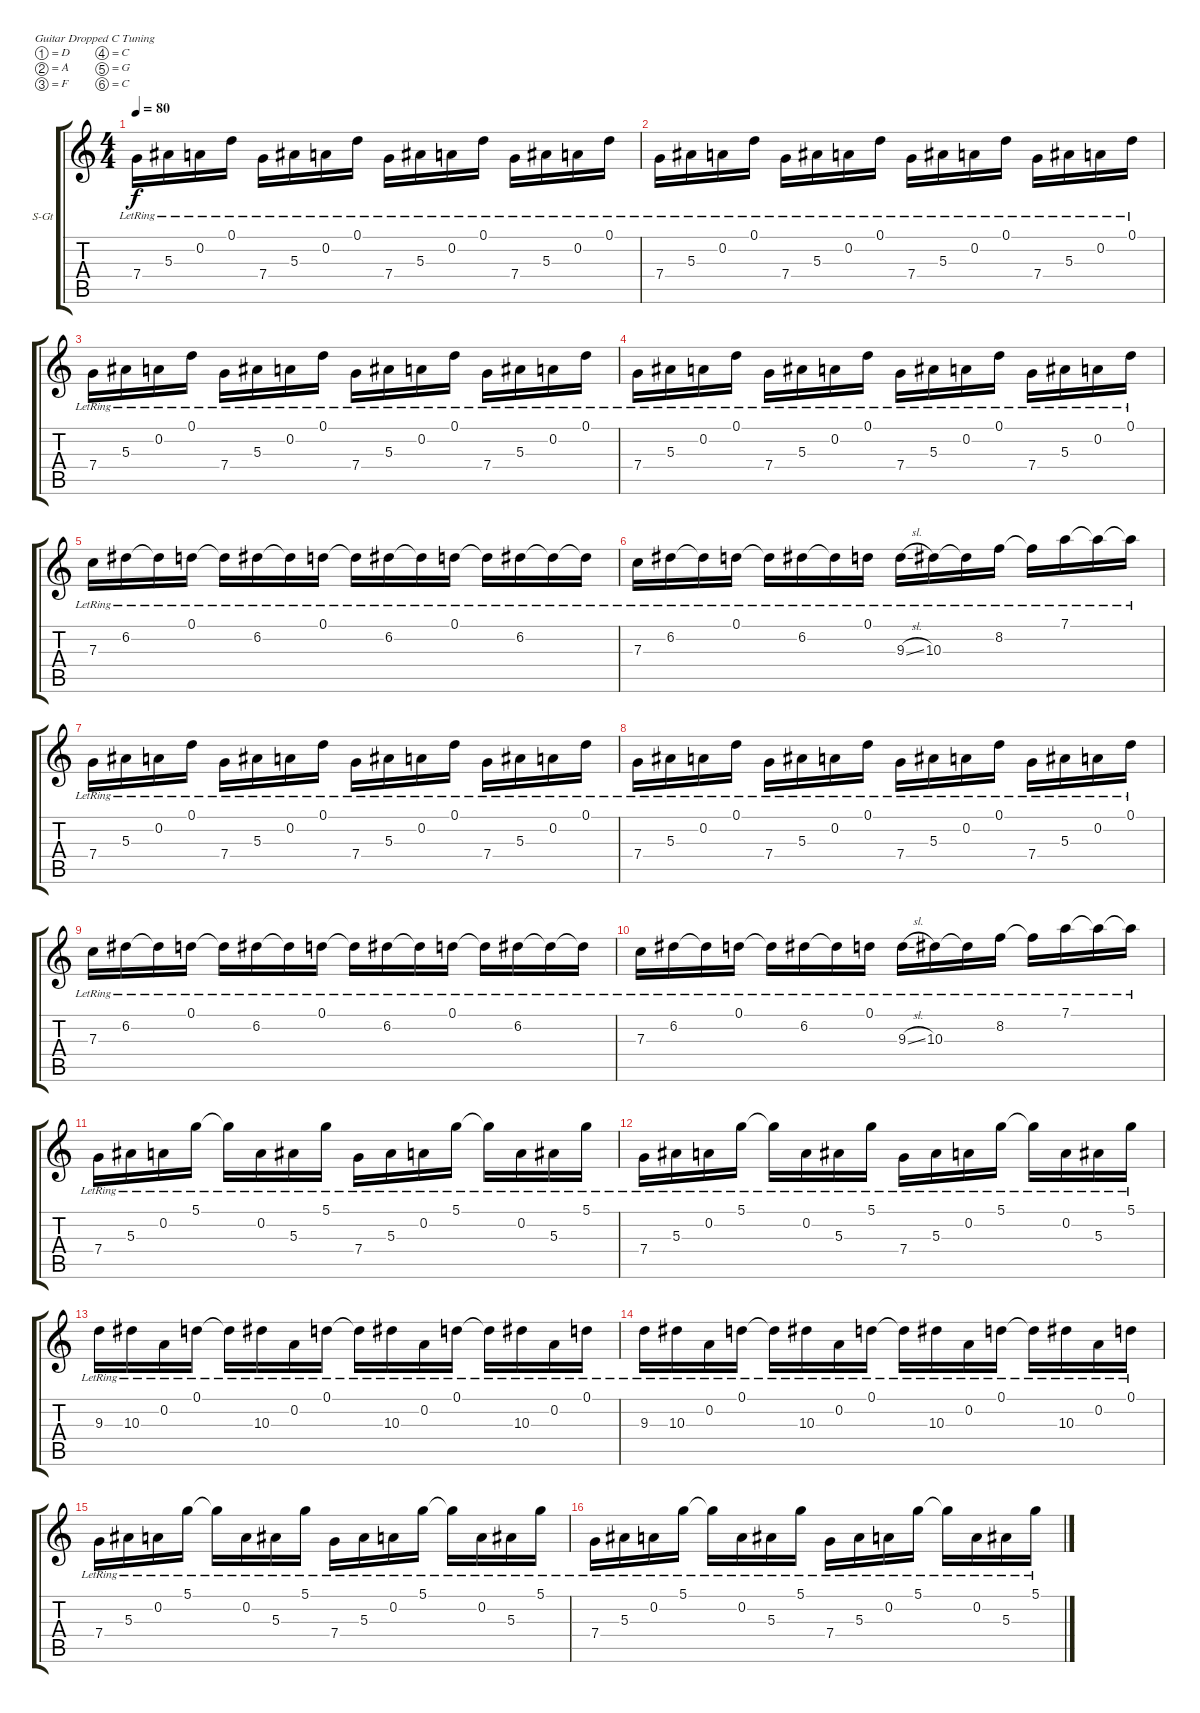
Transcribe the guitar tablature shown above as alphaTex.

\defaultSystemsLayout 4
\bracketExtendMode groupsimilarinstruments
\firstSystemTrackNameOrientation horizontal
\otherSystemsTrackNameOrientation horizontal
\track ("Steel Guitar" "S-Gt") {instrument acousticguitarsteel}
\staff {score tabs}
\tuning (D4 A3 F3 C3 G2 C2)
\ts (4 4)
\tempo 80
\clef g2
\ks c
7.4{lr}.16{dy f instrument acousticguitarsteel} 5.3{lr}.16 0.2{lr}.16 0.1{lr}.16 7.4{lr}.16 5.3{lr}.16 0.2{lr}.16 0.1{lr}.16 7.4{lr}.16 5.3{lr}.16 0.2{lr}.16 0.1{lr}.16 7.4{lr}.16 5.3{lr}.16 0.2{lr}.16 0.1{lr}.16 |
7.4{lr}.16 5.3{lr}.16 0.2{lr}.16 0.1{lr}.16 7.4{lr}.16 5.3{lr}.16 0.2{lr}.16 0.1{lr}.16 7.4{lr}.16 5.3{lr}.16 0.2{lr}.16 0.1{lr}.16 7.4{lr}.16 5.3{lr}.16 0.2{lr}.16 0.1{lr}.16 |
7.4{lr}.16 5.3{lr}.16 0.2{lr}.16 0.1{lr}.16 7.4{lr}.16 5.3{lr}.16 0.2{lr}.16 0.1{lr}.16 7.4{lr}.16 5.3{lr}.16 0.2{lr}.16 0.1{lr}.16 7.4{lr}.16 5.3{lr}.16 0.2{lr}.16 0.1{lr}.16 |
7.4{lr}.16 5.3{lr}.16 0.2{lr}.16 0.1{lr}.16 7.4{lr}.16 5.3{lr}.16 0.2{lr}.16 0.1{lr}.16 7.4{lr}.16 5.3{lr}.16 0.2{lr}.16 0.1{lr}.16 7.4{lr}.16 5.3{lr}.16 0.2{lr}.16 0.1{lr}.16 |
7.3{lr}.16 6.2{lr}.16 6.2{lr t}.16 0.1{lr}.16 0.1{lr t}.16 6.2{lr}.16 6.2{lr t}.16 0.1{lr}.16 0.1{lr t}.16 6.2{lr}.16 6.2{lr t}.16 0.1{lr}.16 0.1{lr t}.16 6.2{lr}.16 6.2{lr t}.16 6.2{lr t}.16 |
7.3{lr}.16 6.2{lr}.16 6.2{lr t}.16 0.1{lr}.16 0.1{lr t}.16 6.2{lr}.16 6.2{lr t}.16 0.1{lr}.16 9.3{sl lr}.16 10.3{lr}.16 10.3{lr t}.16 8.2{lr}.16 8.2{lr t}.16 7.1{lr}.16 7.1{lr t}.16 7.1{lr t}.16 |
7.4{lr}.16 5.3{lr}.16 0.2{lr}.16 0.1{lr}.16 7.4{lr}.16 5.3{lr}.16 0.2{lr}.16 0.1{lr}.16 7.4{lr}.16 5.3{lr}.16 0.2{lr}.16 0.1{lr}.16 7.4{lr}.16 5.3{lr}.16 0.2{lr}.16 0.1{lr}.16 |
7.4{lr}.16 5.3{lr}.16 0.2{lr}.16 0.1{lr}.16 7.4{lr}.16 5.3{lr}.16 0.2{lr}.16 0.1{lr}.16 7.4{lr}.16 5.3{lr}.16 0.2{lr}.16 0.1{lr}.16 7.4{lr}.16 5.3{lr}.16 0.2{lr}.16 0.1{lr}.16 |
7.3{lr}.16 6.2{lr}.16 6.2{lr t}.16 0.1{lr}.16 0.1{lr t}.16 6.2{lr}.16 6.2{lr t}.16 0.1{lr}.16 0.1{lr t}.16 6.2{lr}.16 6.2{lr t}.16 0.1{lr}.16 0.1{lr t}.16 6.2{lr}.16 6.2{lr t}.16 6.2{lr t}.16 |
7.3{lr}.16 6.2{lr}.16 6.2{lr t}.16 0.1{lr}.16 0.1{lr t}.16 6.2{lr}.16 6.2{lr t}.16 0.1{lr}.16 9.3{sl lr}.16 10.3{lr}.16 10.3{lr t}.16 8.2{lr}.16 8.2{lr t}.16 7.1{lr}.16 7.1{lr t}.16 7.1{lr t}.16 |
7.4{lr}.16 5.3{lr}.16 0.2{lr}.16 5.1{lr}.16 5.1{lr t}.16 0.2{lr}.16 5.3{lr}.16 5.1{lr}.16 7.4{lr}.16 5.3{lr}.16 0.2{lr}.16 5.1{lr}.16 5.1{lr t}.16 0.2{lr}.16 5.3{lr}.16 5.1{lr}.16 |
7.4{lr}.16 5.3{lr}.16 0.2{lr}.16 5.1{lr}.16 5.1{lr t}.16 0.2{lr}.16 5.3{lr}.16 5.1{lr}.16 7.4{lr}.16 5.3{lr}.16 0.2{lr}.16 5.1{lr}.16 5.1{lr t}.16 0.2{lr}.16 5.3{lr}.16 5.1{lr}.16 |
9.3{lr}.16 10.3{lr}.16 0.2{lr}.16 0.1{lr}.16 0.1{lr t}.16 10.3{lr}.16 0.2{lr}.16 0.1{lr}.16 0.1{lr t}.16 10.3{lr}.16 0.2{lr}.16 0.1{lr}.16 0.1{lr t}.16 10.3{lr}.16 0.2{lr}.16 0.1{lr}.16 |
9.3{lr}.16 10.3{lr}.16 0.2{lr}.16 0.1{lr}.16 0.1{lr t}.16 10.3{lr}.16 0.2{lr}.16 0.1{lr}.16 0.1{lr t}.16 10.3{lr}.16 0.2{lr}.16 0.1{lr}.16 0.1{lr t}.16 10.3{lr}.16 0.2{lr}.16 0.1{lr}.16 |
7.4{lr}.16 5.3{lr}.16 0.2{lr}.16 5.1{lr}.16 5.1{lr t}.16 0.2{lr}.16 5.3{lr}.16 5.1{lr}.16 7.4{lr}.16 5.3{lr}.16 0.2{lr}.16 5.1{lr}.16 5.1{lr t}.16 0.2{lr}.16 5.3{lr}.16 5.1{lr}.16 |
7.4{lr}.16 5.3{lr}.16 0.2{lr}.16 5.1{lr}.16 5.1{lr t}.16 0.2{lr}.16 5.3{lr}.16 5.1{lr}.16 7.4{lr}.16 5.3{lr}.16 0.2{lr}.16 5.1{lr}.16 5.1{lr t}.16 0.2{lr}.16 5.3{lr}.16 5.1{lr}.16
